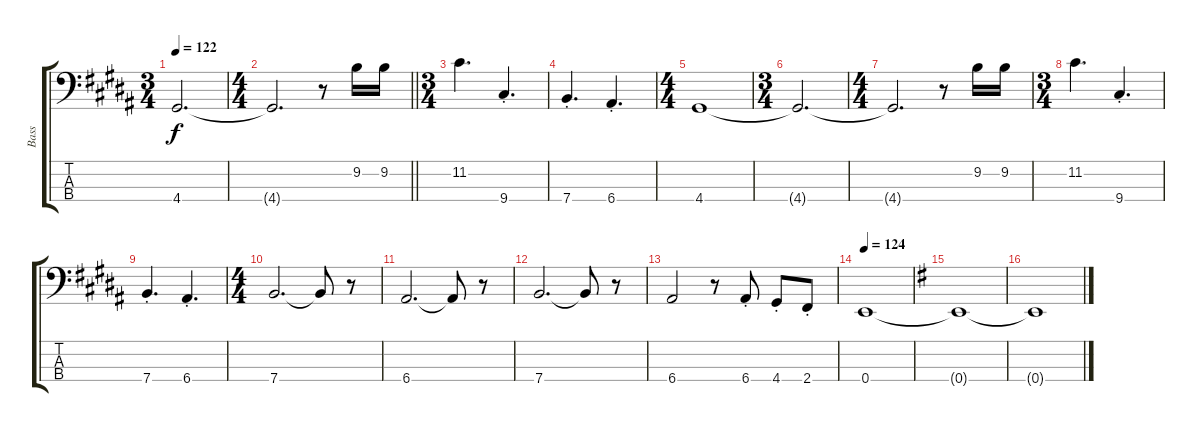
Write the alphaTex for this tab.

\track ("Bass" "Bass") {instrument electricbasspick}
\staff {score tabs}
\tuning (G2 D2 A1 E1) {hide}
\ts (3 4)
\tempo 122
\clef f4
\ks b
4.4{t}.2{d dy f} |
\ts (4 4)
\barLineRight lightlight
4.4{t}.2{d} r.8 9.2.16 9.2.16 |
\ts (3 4)
11.2.4{d} 9.4{st}.4{d} |
7.4{st}.4{d} 6.4{st}.4{d} |
\ts (4 4)
4.4.1 |
\ts (3 4)
4.4{t}.2{d} |
\ts (4 4)
4.4{t}.2{d} r.8 9.2.16 9.2.16 |
\ts (3 4)
11.2.4{d} 9.4{st}.4{d} |
7.4{st}.4{d} 6.4{st}.4{d} |
\ts (4 4)
7.4.2{d} 7.4{t}.8 r.8 |
6.4.2{d} 6.4{t}.8 r.8 |
7.4.2{d} 7.4{t}.8 r.8 |
6.4.2 r.8 6.4{st}.8 4.4{st}.8 2.4{st}.8 |
\tempo 124
0.4.1 |
\ks g
0.4{t}.1 |
0.4{t}.1
